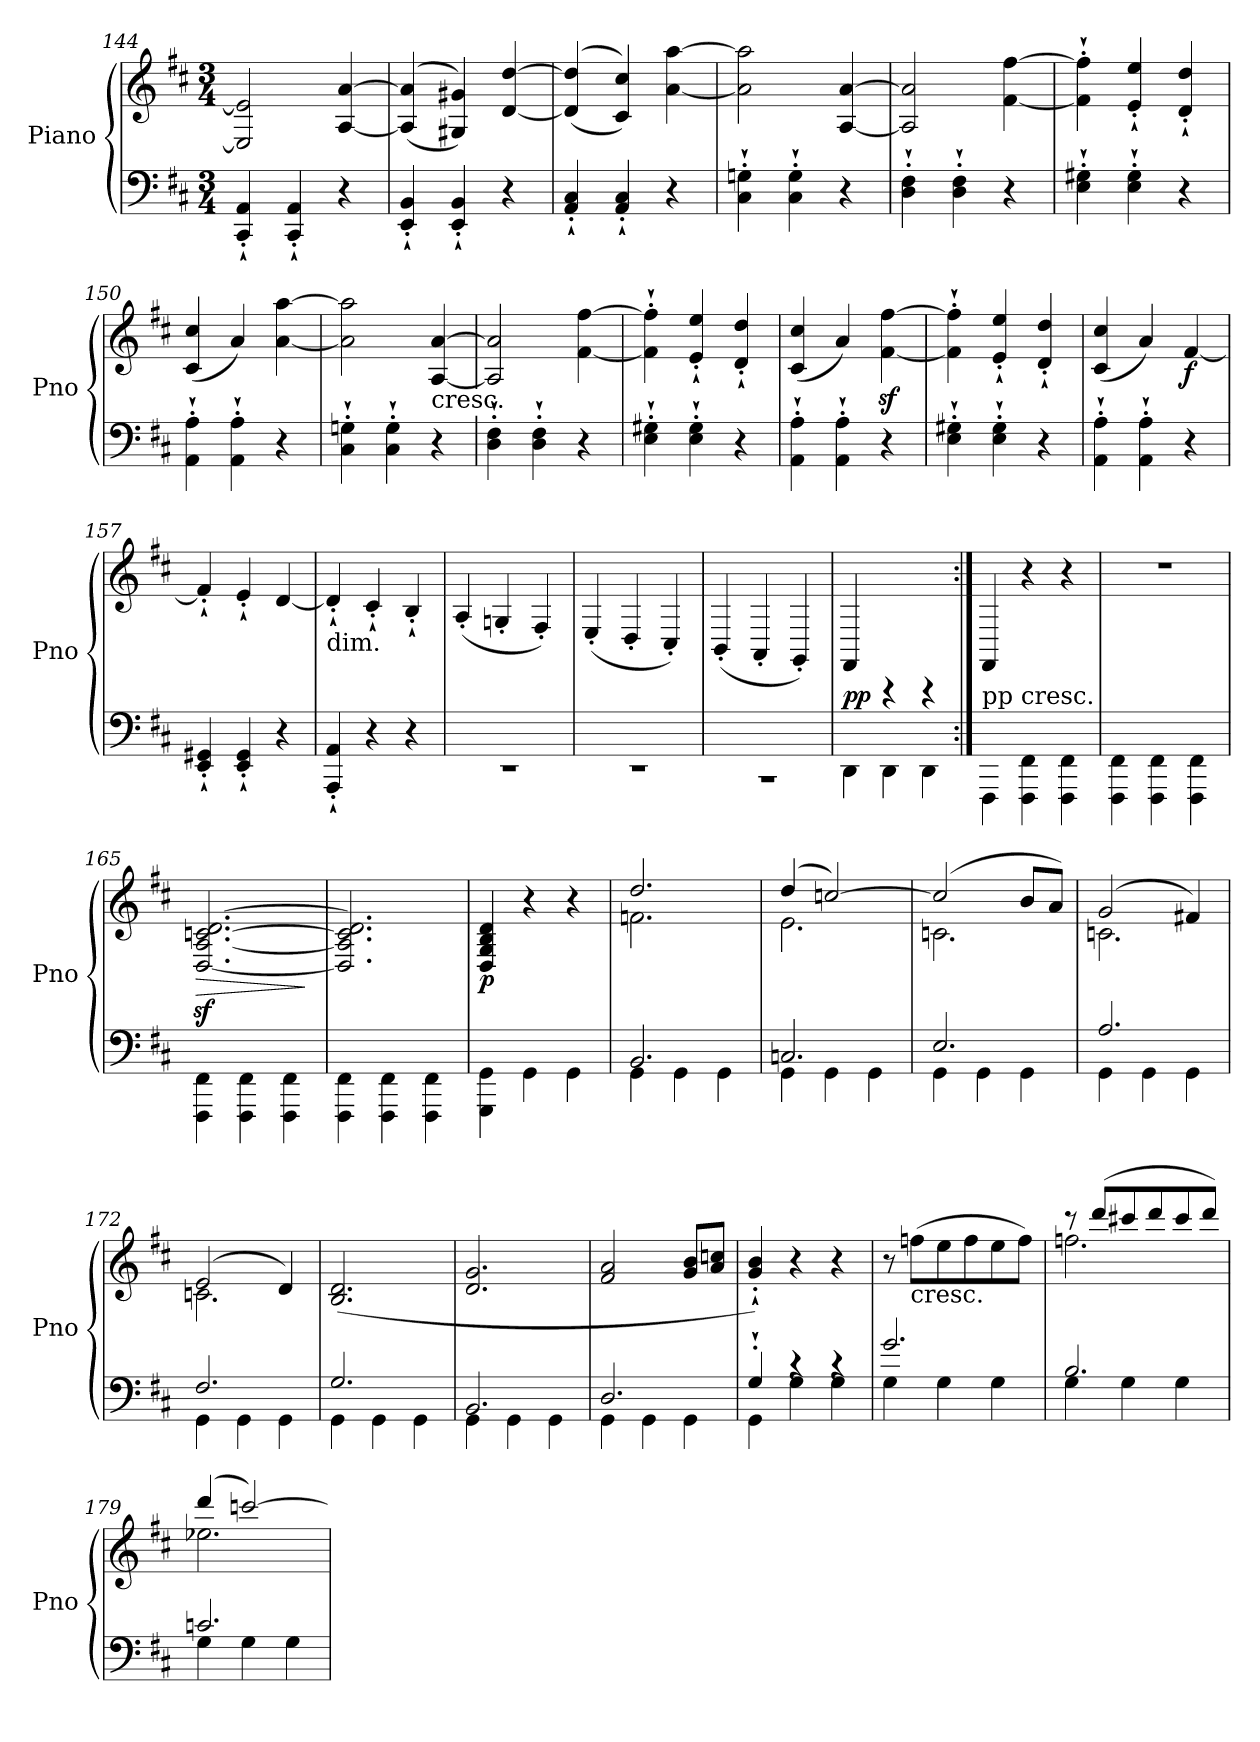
**kern	**kern	**dynam
*part1	*part1	*part1
*staff2	*staff1	*staff1/2
*I"Piano	*	*
*I'Pno	*	*
*clefF4	*clefG2	*
*k[f#c#]	*k[f#c#]	*
*D:	*D:	*
*M3/4	*M3/4	*
=144	=144	=144
4CC#/'` 4AA/'`	2E/] 2e/]	.
4CC#/'` 4AA/'`	.	.
4r	[4A/ [4a/	.
=145	=145	=145
4EE/'` 4BB/'`	(<(<4A/] 4a/]	.
4EE/'` 4BB/'`	4G#X/ 4g#X/))	.
4r	[4d/ [4dd/	.
=146	=146	=146
4AA/'` 4C#/'`	(<(<4d/] 4dd/]	.
4AA/'` 4C#/'`	4c#/ 4cc#/))	.
4r	[4a\ [4aa\	.
=147	=147	=147
4C#\'` 4Gn\'`	2a\] 2aa\]	.
4C#\'` 4G\'`	.	.
4r	[4A/ [4a/	.
!!LO:LB:g=z
=148	=148	=148
4D\'` 4F#\'`	2A/] 2a/]	.
4D\'` 4F#\'`	.	.
4r	[4f#\ [4ff#\	.
=149	=149	=149
4E\'` 4G#X\'`	4f#\]'` 4ff#\]'`	.
4E\'` 4G#\'`	4e/'` 4ee/'`	.
4r	4d/'` 4dd/'`	.
=150	=150	=150
4AA\'` 4A\'`	(<4c#/ 4cc#/	.
4AA\'` 4A\'`	4a/)	.
4r	[4a\ [4aa\	.
=151	=151	=151
4C#\'` 4Gn\'`	2a\] 2aa\]	.
4C#\'` 4G\'`	.	.
!	!LO:TX:b:t=cresc.	!
4r	[4A/ [4a/	.
=152	=152	=152
4D\'` 4F#\'`	2A/] 2a/]	.
4D\'` 4F#\'`	.	.
4r	[4f#\ [4ff#\	.
=153	=153	=153
4E\'` 4G#X\'`	4f#\]'` 4ff#\]'`	.
4E\'` 4G#\'`	4e/'` 4ee/'`	.
4r	4d/'` 4dd/'`	.
=154	=154	=154
4AA\'` 4A\'`	(<4c#/ 4cc#/	.
4AA\'` 4A\'`	4a/)	.
4r	[4f#\z< [4ff#\z<	.
=155	=155	=155
4E\'` 4G#X\'`	4f#\]'` 4ff#\]'`	.
4E\'` 4G#\'`	4e/'` 4ee/'`	.
4r	4d/'` 4dd/'`	.
=156	=156	=156
4AA\'` 4A\'`	(<4c#/ 4cc#/	.
4AA\'` 4A\'`	4a/)	.
!	!	!LO:DY:b
4r	[4f#/	f
=157	=157	=157
4EE/'` 4GG#X/'`	4f#'`/]	.
4EE/'` 4GG#/'`	4e'`/	.
4r	[4d/	.
=158	=158	=158
!	!LO:TX:b:t=dim.	!
4AAA/'` 4AA/'`	4d'`/]	.
4r	4c#'`/	.
4r	4B'`/	.
!!LO:LB:g=z
=159	=159	=159
2.rEE	(<4A'/	.
.	4Gn'/	.
.	4F#'/)	.
=160	=160	=160
2.rEE	(<4E'/	.
.	4D'/	.
.	4C#'/)	.
=161	=161	=161
2.rCC	(<4BB'/	.
.	4AA'/	.
.	4GG'/)	.
=162	=162	=162
!	!	!LO:DY:a=2
4DD\	4FF#/	pp
4DD\	4rAAA	.
4DD\	4rAAA	.
=163:|!	=163:|!	=163:|!
!LO:TX:a:t=pp cresc.	!	!
4FFF#\	4FF#/	.
4FFF#\ 4FF#\	4r	.
4FFF#\ 4FF#\	4r	.
=164	=164	=164
4FFF#\ 4FF#\	2.r	.
4FFF#\ 4FF#\	.	.
4FFF#\ 4FF#\	.	.
=165	=165	=165
!	!	!LO:HP:b
4FFF#\ 4FF#\	[2.D/z< [2.A/z< [2.cn/z< [2.d/z<	>
4FFF#\ 4FF#\	.	.
4FFF#\ 4FF#\	.	.
.	.	]
=166	=166	=166
4FFF#\ 4FF#\	2.D/] 2.A/] 2.c/] 2.d/]	.
4FFF#\ 4FF#\	.	.
4FFF#\ 4FF#\	.	.
=167	=167	=167
!	!	!LO:DY:b
4GGG\ 4GG\	4D/ 4G/ 4B/ 4d/	p
4GG\	4r	.
4GG\	4r	.
=168	=168	=168
*^	*^	*
2.BB/	4GG\	2.dd/	2.fn\	.
.	4GG\	.	.	.
.	4GG\	.	.	.
!!LO:LB:g=z	!!
=169	=169	=169	=169	=169
2.Cn/	4GG\	(>4dd/	2.e\	.
.	4GG\	[2ccn/)	.	.
.	4GG\	.	.	.
=170	=170	=170	=170	=170
2.E/	4GG\	(>2cc/]	2.cn\	.
.	4GG\	.	.	.
.	4GG\	8b/L	.	.
.	.	8a/J)	.	.
=171	=171	=171	=171	=171
2.A/	4GG\	(>2g/	2.cn\	.
.	4GG\	.	.	.
.	4GG\	4f#X/)	.	.
=172	=172	=172	=172	=172
2.F#/	4GG\	(>2e/	2.cn\	.
.	4GG\	.	.	.
.	4GG\	4d/)	.	.
*	*	*v	*v	*
=173	=173	=173	=173
2.G/	4GG\	(>2.B/ 2.d/	.
.	4GG\	.	.
.	4GG\	.	.
=174	=174	=174	=174
2.BB/	4GG\	2.d/ 2.g/	.
.	4GG\	.	.
.	4GG\	.	.
=175	=175	=175	=175
2.D/	4GG\	2f#/ 2a/	.
.	4GG\	.	.
.	4GG\	8g/ 8b/L	.
.	.	8a/ 8ccn/J	.
=176	=176	=176	=176
4G'`/	4GG\	4g/'` 4b/'`)	.
4rc	4G\	4r	.
4rc	4G\	4r	.
=177	=177	=177	=177
2.g/	4G\	8r	.
!	!	!LO:TX:b:t=cresc.	!
.	.	(>8ffn\L	.
.	4G\	8ee\	.
.	.	8ff\	.
.	4G\	8ee\	.
.	.	8ff\J)	.
!!LO:LB:g=z
=178	=178	=178	=178
*	*	*^	*
2.B/	4G\	8rccc	2.ffn\	.
.	.	(>8ddd/L	.	.
.	4G\	8ccc#X/	.	.
.	.	8ddd/	.	.
.	4G\	8ccc#/	.	.
.	.	8ddd/J)	.	.
=179	=179	=179	=179	=179
2.cn/	4G\	(>4ddd/	2.ee-X\	.
.	4G\	[2cccn/)	.	.
.	4G\	.	.	.
*v	*v	*	*	*
*	*v	*v	*
=	=	=
*-	*-	*-
